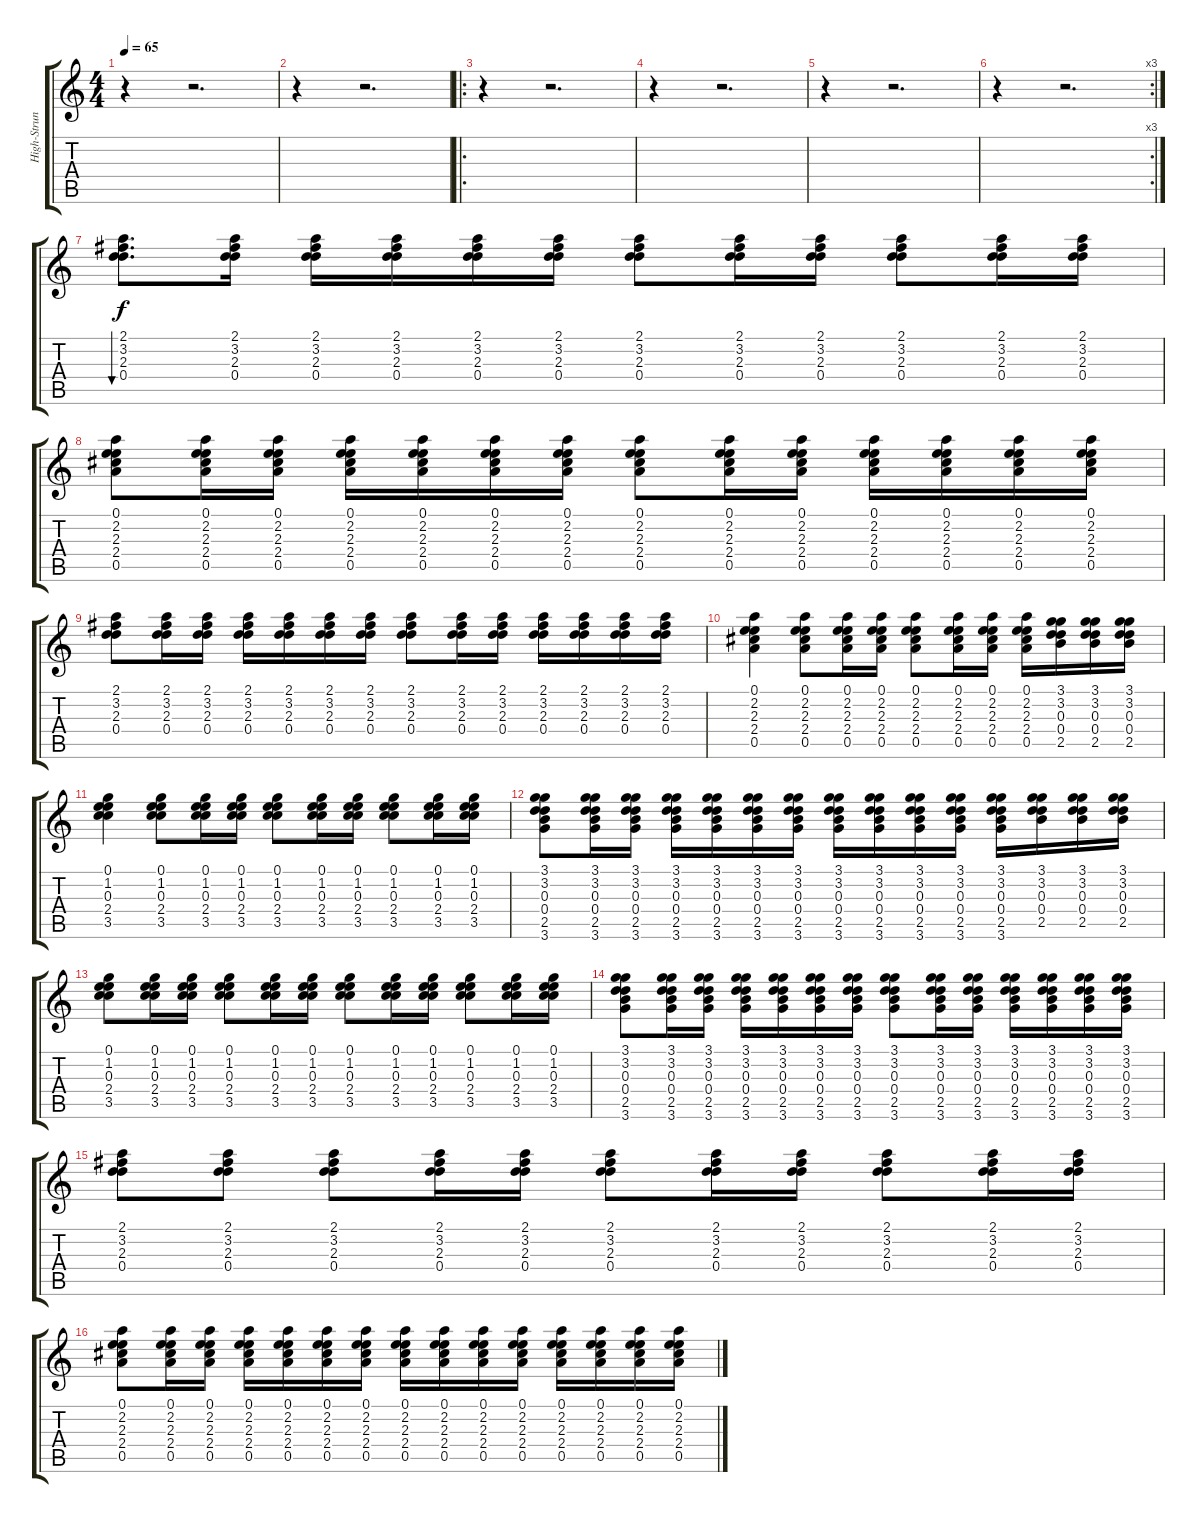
\track ("High-Strung Acoustic" "High-Strun") {instrument acousticguitarsteel}
\staff {score tabs}
\tuning (E4 B3 G4 D4 A3 E3) {hide}
\ts (4 4)
\tempo 65
\clef g2
\ks c
r.4{dy f instrument acousticguitarsteel} r.2{d} |
r.4 r.2{d} |
\ro
r.4 r.2{d} |
r.4 r.2{d} |
r.4 r.2{d} |
\rc 3
r.4 r.2{d} |
(2.1 3.2 2.3 0.4).8{d bu 60} (2.1 3.2 2.3 0.4).16 (2.1 3.2 2.3 0.4).16 (2.1 3.2 2.3 0.4).16 (2.1 3.2 2.3 0.4).16 (2.1 3.2 2.3 0.4).16 (2.1 3.2 2.3 0.4).8 (2.1 3.2 2.3 0.4).16 (2.1 3.2 2.3 0.4).16 (2.1 3.2 2.3 0.4).8 (2.1 3.2 2.3 0.4).16 (2.1 3.2 2.3 0.4).16 |
(0.1 2.2 2.3 2.4 0.5).8 (0.1 2.2 2.3 2.4 0.5).16 (0.1 2.2 2.3 2.4 0.5).16 (0.1 2.2 2.3 2.4 0.5).16 (0.1 2.2 2.3 2.4 0.5).16 (0.1 2.2 2.3 2.4 0.5).16 (0.1 2.2 2.3 2.4 0.5).16 (0.1 2.2 2.3 2.4 0.5).8 (0.1 2.2 2.3 2.4 0.5).16 (0.1 2.2 2.3 2.4 0.5).16 (0.1 2.2 2.3 2.4 0.5).16 (0.1 2.2 2.3 2.4 0.5).16 (0.1 2.2 2.3 2.4 0.5).16 (0.1 2.2 2.3 2.4 0.5).16 |
(2.1 3.2 2.3 0.4).8 (2.1 3.2 2.3 0.4).16 (2.1 3.2 2.3 0.4).16 (2.1 3.2 2.3 0.4).16 (2.1 3.2 2.3 0.4).16 (2.1 3.2 2.3 0.4).16 (2.1 3.2 2.3 0.4).16 (2.1 3.2 2.3 0.4).8 (2.1 3.2 2.3 0.4).16 (2.1 3.2 2.3 0.4).16 (2.1 3.2 2.3 0.4).16 (2.1 3.2 2.3 0.4).16 (2.1 3.2 2.3 0.4).16 (2.1 3.2 2.3 0.4).16 |
(0.1 2.2 2.3 2.4 0.5).4 (0.1 2.2 2.3 2.4 0.5).8 (0.1 2.2 2.3 2.4 0.5).16 (0.1 2.2 2.3 2.4 0.5).16 (0.1 2.2 2.3 2.4 0.5).8 (0.1 2.2 2.3 2.4 0.5).16 (0.1 2.2 2.3 2.4 0.5).16 (0.1 2.2 2.3 2.4 0.5).16 (3.1 3.2 0.3 0.4 2.5).16 (3.1 3.2 0.3 0.4 2.5).16 (3.1 3.2 0.3 0.4 2.5).16 |
(0.1 1.2 0.3 2.4 3.5).4 (0.1 1.2 0.3 2.4 3.5).8 (0.1 1.2 0.3 2.4 3.5).16 (0.1 1.2 0.3 2.4 3.5).16 (0.1 1.2 0.3 2.4 3.5).8 (0.1 1.2 0.3 2.4 3.5).16 (0.1 1.2 0.3 2.4 3.5).16 (0.1 1.2 0.3 2.4 3.5).8 (0.1 1.2 0.3 2.4 3.5).16 (0.1 1.2 0.3 2.4 3.5).16 |
(3.1 3.2 0.3 0.4 2.5 3.6).8 (3.1 3.2 0.3 0.4 2.5 3.6).16 (3.1 3.2 0.3 0.4 2.5 3.6).16 (3.1 3.2 0.3 0.4 2.5 3.6).16 (3.1 3.2 0.3 0.4 2.5 3.6).16 (3.1 3.2 0.3 0.4 2.5 3.6).16 (3.1 3.2 0.3 0.4 2.5 3.6).16 (3.1 3.2 0.3 0.4 2.5 3.6).16 (3.1 3.2 0.3 0.4 2.5 3.6).16 (3.1 3.2 0.3 0.4 2.5 3.6).16 (3.1 3.2 0.3 0.4 2.5 3.6).16 (3.1 3.2 0.3 0.4 2.5 3.6).16 (3.1 3.2 0.3 0.4 2.5).16 (3.1 3.2 0.3 0.4 2.5).16 (3.1 3.2 0.3 0.4 2.5).16 |
(0.1 1.2 0.3 2.4 3.5).8 (0.1 1.2 0.3 2.4 3.5).16 (0.1 1.2 0.3 2.4 3.5).16 (0.1 1.2 0.3 2.4 3.5).8 (0.1 1.2 0.3 2.4 3.5).16 (0.1 1.2 0.3 2.4 3.5).16 (0.1 1.2 0.3 2.4 3.5).8 (0.1 1.2 0.3 2.4 3.5).16 (0.1 1.2 0.3 2.4 3.5).16 (0.1 1.2 0.3 2.4 3.5).8 (0.1 1.2 0.3 2.4 3.5).16 (0.1 1.2 0.3 2.4 3.5).16 |
(3.1 3.2 0.3 0.4 2.5 3.6).8 (3.1 3.2 0.3 0.4 2.5 3.6).16 (3.1 3.2 0.3 0.4 2.5 3.6).16 (3.1 3.2 0.3 0.4 2.5 3.6).16 (3.1 3.2 0.3 0.4 2.5 3.6).16 (3.1 3.2 0.3 0.4 2.5 3.6).16 (3.1 3.2 0.3 0.4 2.5 3.6).16 (3.1 3.2 0.3 0.4 2.5 3.6).8 (3.1 3.2 0.3 0.4 2.5 3.6).16 (3.1 3.2 0.3 0.4 2.5 3.6).16 (3.1 3.2 0.3 0.4 2.5 3.6).16 (3.1 3.2 0.3 0.4 2.5 3.6).16 (3.1 3.2 0.3 0.4 2.5 3.6).16 (3.1 3.2 0.3 0.4 2.5 3.6).16 |
(2.1 3.2 2.3 0.4).8 (2.1 3.2 2.3 0.4).8 (2.1 3.2 2.3 0.4).8 (2.1 3.2 2.3 0.4).16 (2.1 3.2 2.3 0.4).16 (2.1 3.2 2.3 0.4).8 (2.1 3.2 2.3 0.4).16 (2.1 3.2 2.3 0.4).16 (2.1 3.2 2.3 0.4).8 (2.1 3.2 2.3 0.4).16 (2.1 3.2 2.3 0.4).16 |
(0.1 2.2 2.3 2.4 0.5).8 (0.1 2.2 2.3 2.4 0.5).16 (0.1 2.2 2.3 2.4 0.5).16 (0.1 2.2 2.3 2.4 0.5).16 (0.1 2.2 2.3 2.4 0.5).16 (0.1 2.2 2.3 2.4 0.5).16 (0.1 2.2 2.3 2.4 0.5).16 (0.1 2.2 2.3 2.4 0.5).16 (0.1 2.2 2.3 2.4 0.5).16 (0.1 2.2 2.3 2.4 0.5).16 (0.1 2.2 2.3 2.4 0.5).16 (0.1 2.2 2.3 2.4 0.5).16 (0.1 2.2 2.3 2.4 0.5).16 (0.1 2.2 2.3 2.4 0.5).16 (0.1 2.2 2.3 2.4 0.5).16
